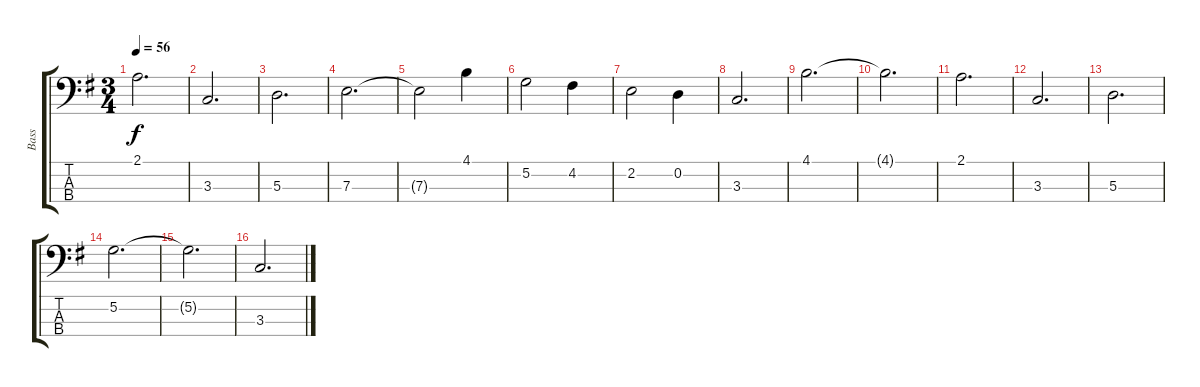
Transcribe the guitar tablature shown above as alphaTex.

\track ("Bass" "Bass") {instrument electricbasspick}
\staff {score tabs}
\tuning (G2 D2 A1 E1) {hide}
\ts (3 4)
\tempo 56
\clef f4
\ks g
2.1.2{d dy f} |
3.3.2{d} |
5.3.2{d} |
7.3.2{d} |
7.3{t}.2 4.1.4 |
5.2.2 4.2.4 |
2.2.2 0.2.4 |
3.3.2{d} |
4.1.2{d} |
4.1{t}.2{d} |
2.1.2{d} |
3.3.2{d} |
5.3.2{d} |
5.2.2{d} |
5.2{t}.2{d} |
3.3.2{d}
